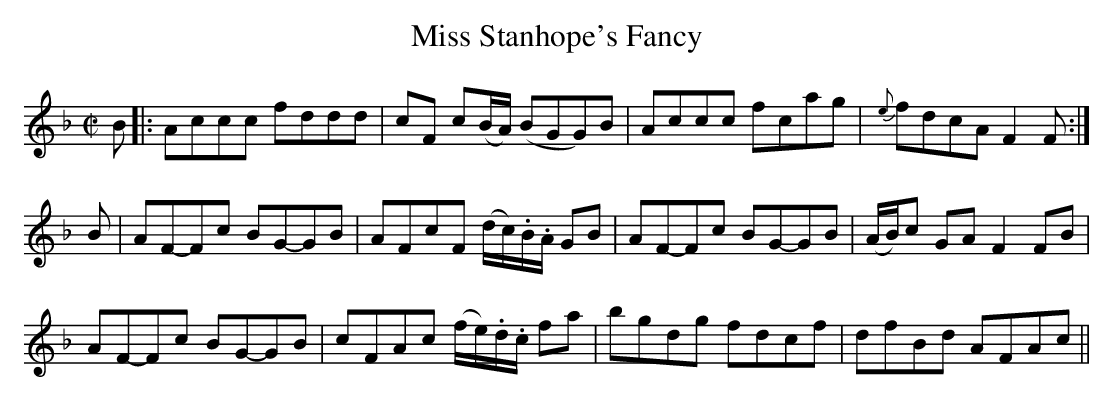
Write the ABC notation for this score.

X:1
T:Miss Stanhope's Fancy
M:C|
L:1/8
K:F
B|:Accc fddd|cF c(B/A/) (BGG)B|Accc fcag|{e}fdcA F2F:|
B|AF-Fc BG-GB|AFcF (d/c/).B/.A/ GB|AF-Fc BG-GB|(A/B/)c GA F2 FB|
AF-Fc BG-GB|cFAc (f/e/).d/.c/ fa|bgdg fdcf|dfBd AFAc||
